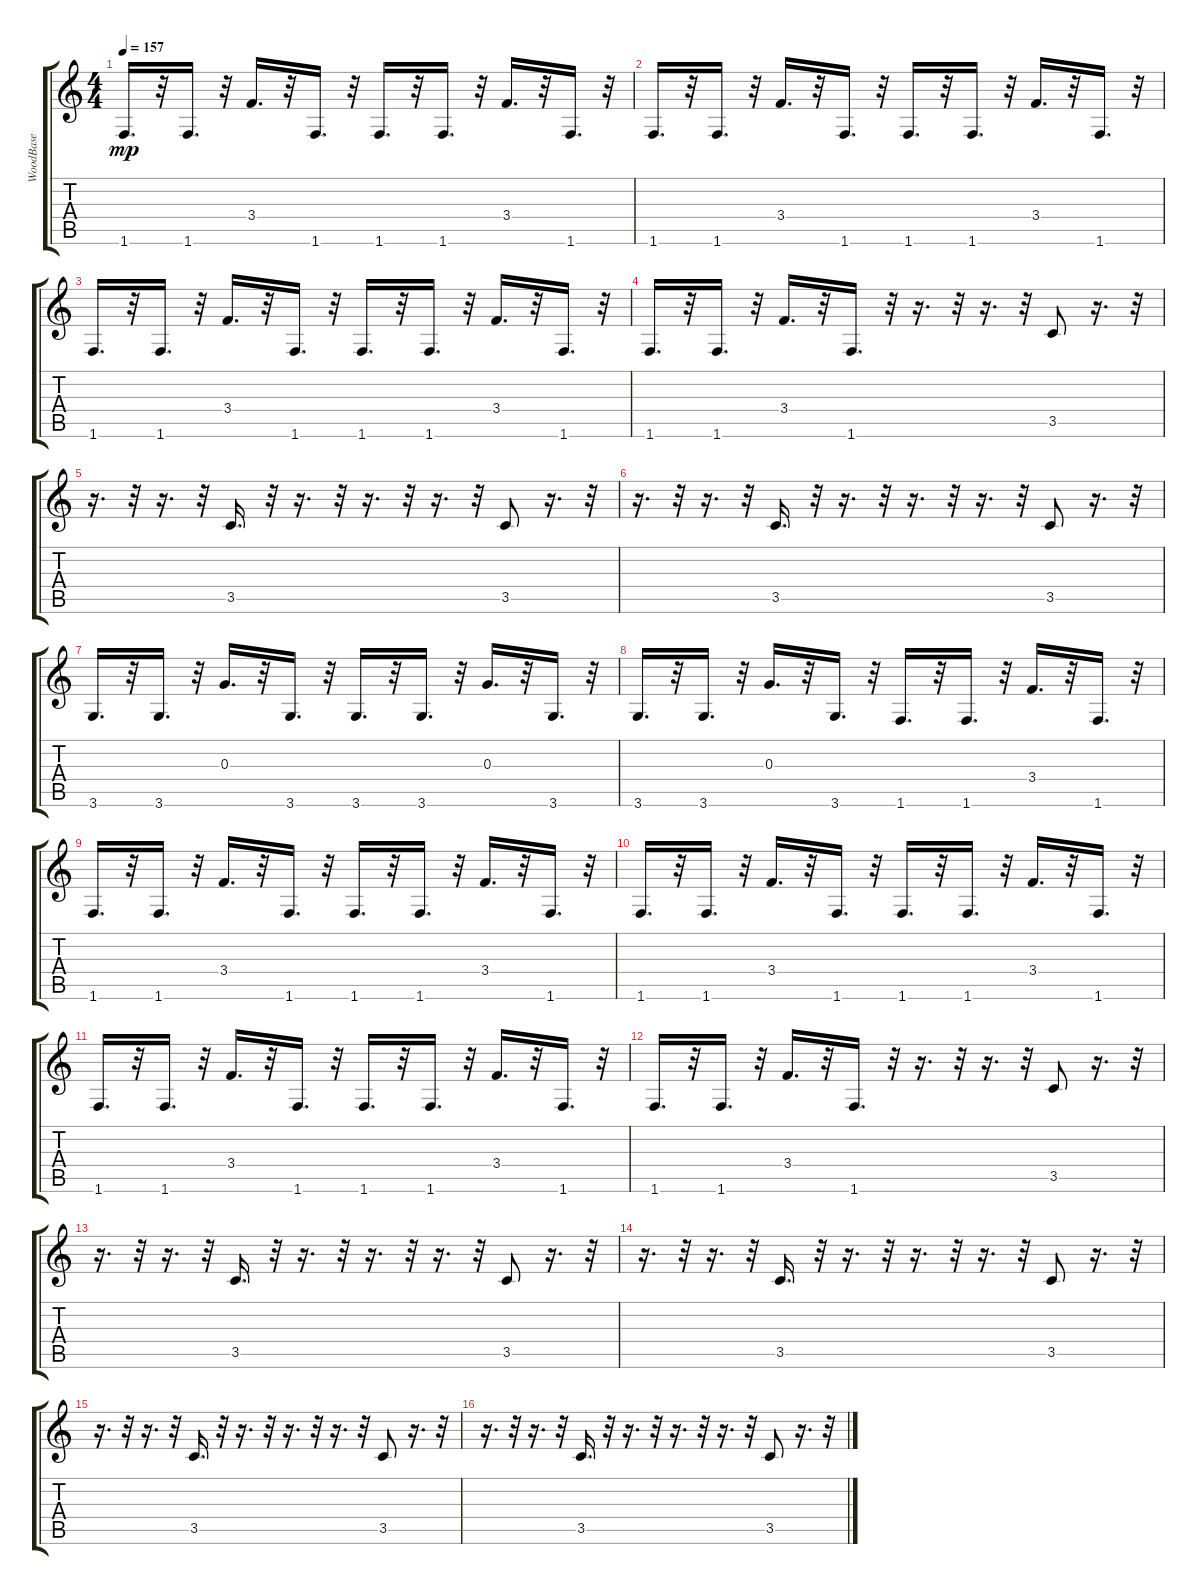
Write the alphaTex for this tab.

\track ("WoodBase            " "WoodBase  ") {instrument acousticbass}
\staff {score tabs}
\tuning (E4 B3 G3 D3 A2 E2) {hide}
\ts (4 4)
\tempo 157
\clef g2
\ks c
1.6.16{d dy mp} r.32 1.6.16{d} r.32 3.4.16{d} r.32 1.6.16{d} r.32 1.6.16{d} r.32 1.6.16{d} r.32 3.4.16{d} r.32 1.6.16{d} r.32 |
1.6.16{d} r.32 1.6.16{d} r.32 3.4.16{d} r.32 1.6.16{d} r.32 1.6.16{d} r.32 1.6.16{d} r.32 3.4.16{d} r.32 1.6.16{d} r.32 |
1.6.16{d} r.32 1.6.16{d} r.32 3.4.16{d} r.32 1.6.16{d} r.32 1.6.16{d} r.32 1.6.16{d} r.32 3.4.16{d} r.32 1.6.16{d} r.32 |
1.6.16{d} r.32 1.6.16{d} r.32 3.4.16{d} r.32 1.6.16{d} r.32 r.16{d} r.32 r.16{d} r.32 3.5.8 r.16{d} r.32 |
r.16{d} r.32 r.16{d} r.32 3.5.16{d} r.32 r.16{d} r.32 r.16{d} r.32 r.16{d} r.32 3.5.8 r.16{d} r.32 |
r.16{d} r.32 r.16{d} r.32 3.5.16{d} r.32 r.16{d} r.32 r.16{d} r.32 r.16{d} r.32 3.5.8 r.16{d} r.32 |
3.6.16{d} r.32 3.6.16{d} r.32 0.3.16{d} r.32 3.6.16{d} r.32 3.6.16{d} r.32 3.6.16{d} r.32 0.3.16{d} r.32 3.6.16{d} r.32 |
3.6.16{d} r.32 3.6.16{d} r.32 0.3.16{d} r.32 3.6.16{d} r.32 1.6.16{d} r.32 1.6.16{d} r.32 3.4.16{d} r.32 1.6.16{d} r.32 |
1.6.16{d} r.32 1.6.16{d} r.32 3.4.16{d} r.32 1.6.16{d} r.32 1.6.16{d} r.32 1.6.16{d} r.32 3.4.16{d} r.32 1.6.16{d} r.32 |
1.6.16{d} r.32 1.6.16{d} r.32 3.4.16{d} r.32 1.6.16{d} r.32 1.6.16{d} r.32 1.6.16{d} r.32 3.4.16{d} r.32 1.6.16{d} r.32 |
1.6.16{d} r.32 1.6.16{d} r.32 3.4.16{d} r.32 1.6.16{d} r.32 1.6.16{d} r.32 1.6.16{d} r.32 3.4.16{d} r.32 1.6.16{d} r.32 |
1.6.16{d} r.32 1.6.16{d} r.32 3.4.16{d} r.32 1.6.16{d} r.32 r.16{d} r.32 r.16{d} r.32 3.5.8 r.16{d} r.32 |
r.16{d} r.32 r.16{d} r.32 3.5.16{d} r.32 r.16{d} r.32 r.16{d} r.32 r.16{d} r.32 3.5.8 r.16{d} r.32 |
r.16{d} r.32 r.16{d} r.32 3.5.16{d} r.32 r.16{d} r.32 r.16{d} r.32 r.16{d} r.32 3.5.8 r.16{d} r.32 |
r.16{d} r.32 r.16{d} r.32 3.5.16{d} r.32 r.16{d} r.32 r.16{d} r.32 r.16{d} r.32 3.5.8 r.16{d} r.32 |
r.16{d} r.32 r.16{d} r.32 3.5.16{d} r.32 r.16{d} r.32 r.16{d} r.32 r.16{d} r.32 3.5.8 r.16{d} r.32
